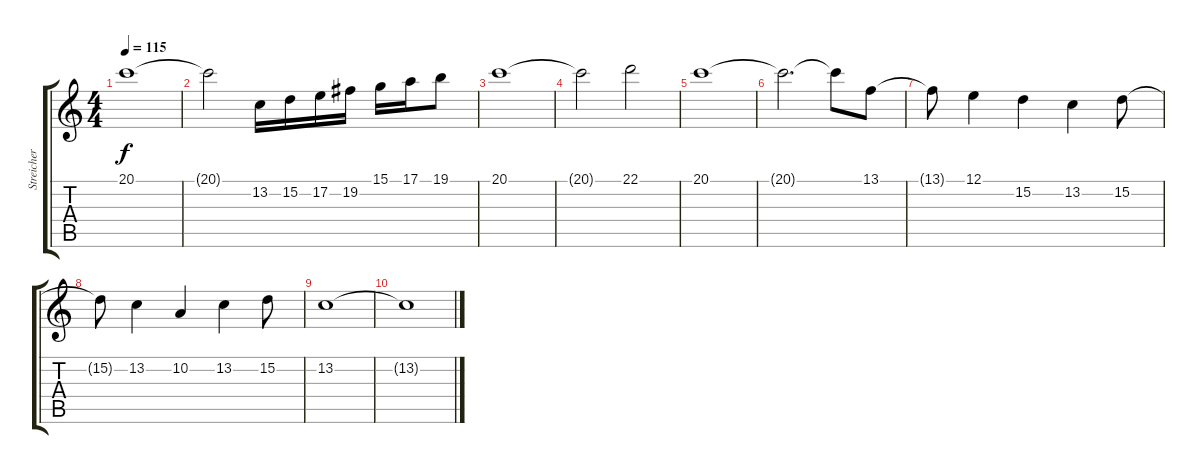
\track ("Streicher 2" "Streicher ") {instrument stringensemble1}
\staff {score tabs}
\tuning (E4 B3 G3 D3 A2 E2) {hide}
\ts (4 4)
\tempo 115
\clef g2
\ks c
20.1.1{dy f} |
20.1{t}.2 13.2.16 15.2.16 17.2.16 19.2.16 15.1.16 17.1.16 19.1.8 |
20.1.1 |
20.1{t}.2 22.1.2 |
20.1.1 |
20.1{t}.2{d} 20.1{t}.8 13.1.8 |
13.1{t}.8 12.1.4 15.2.4 13.2.4 15.2.8 |
15.2{t}.8 13.2.4 10.2.4 13.2.4 15.2.8 |
13.2.1 |
13.2{t}.1
